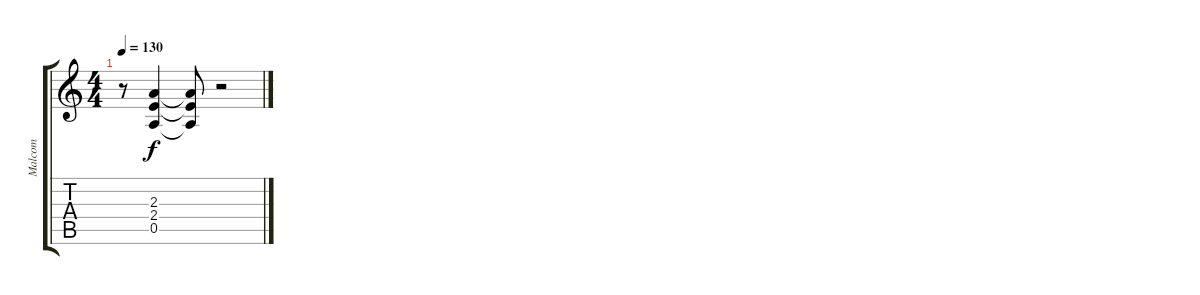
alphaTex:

\track ("Malcom" "Malcom") {instrument overdrivenguitar}
\staff {score tabs}
\tuning (E4 B3 G3 D3 A2 E2) {hide}
\ts (4 4)
\tempo 130
\clef g2
\ks c
r.8{dy f} (2.3 2.4 0.5).4 (2.3{t} 2.4{t} 0.5{t}).8 r.2
